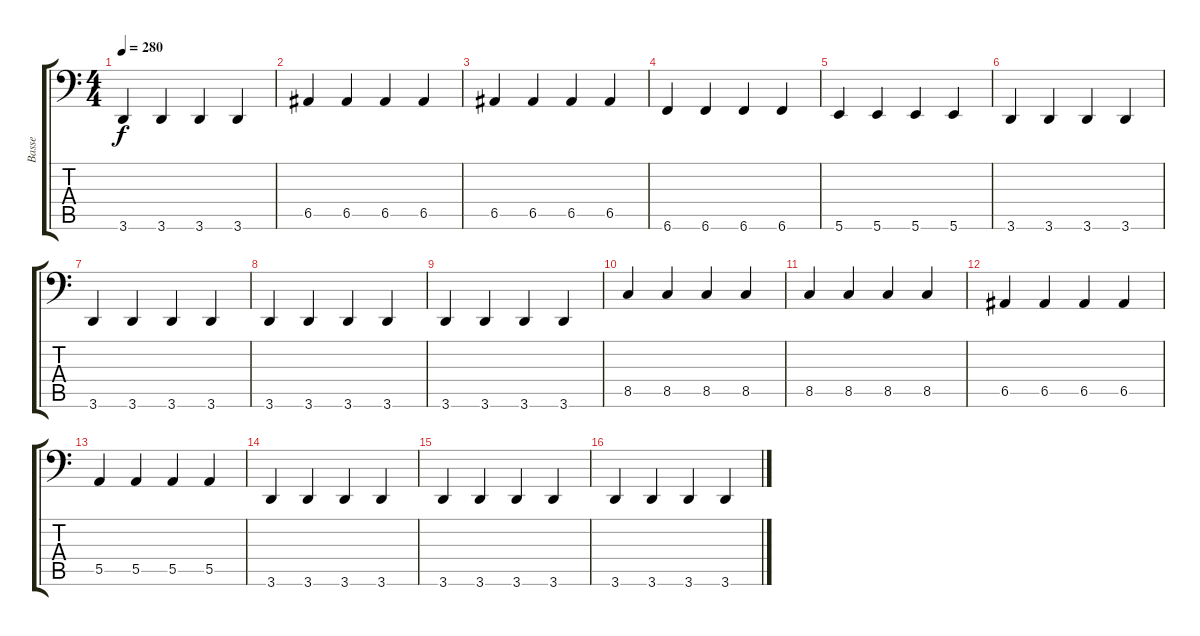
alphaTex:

\track ("Basse" "Basse") {instrument electricbassfinger}
\staff {score tabs}
\tuning (C3 G2 D2 A1 E1 B0) {hide}
\ts (4 4)
\tempo 280
\clef f4
\ks c
3.6.4{dy f} 3.6.4 3.6.4 3.6.4 |
6.5.4 6.5.4 6.5.4 6.5.4 |
6.5.4 6.5.4 6.5.4 6.5.4 |
6.6.4 6.6.4 6.6.4 6.6.4 |
5.6.4 5.6.4 5.6.4 5.6.4 |
3.6.4 3.6.4 3.6.4 3.6.4 |
3.6.4 3.6.4 3.6.4 3.6.4 |
3.6.4 3.6.4 3.6.4 3.6.4 |
3.6.4 3.6.4 3.6.4 3.6.4 |
8.5.4 8.5.4 8.5.4 8.5.4 |
8.5.4 8.5.4 8.5.4 8.5.4 |
6.5.4 6.5.4 6.5.4 6.5.4 |
5.5.4 5.5.4 5.5.4 5.5.4 |
3.6.4 3.6.4 3.6.4 3.6.4 |
3.6.4 3.6.4 3.6.4 3.6.4 |
3.6.4 3.6.4 3.6.4 3.6.4
